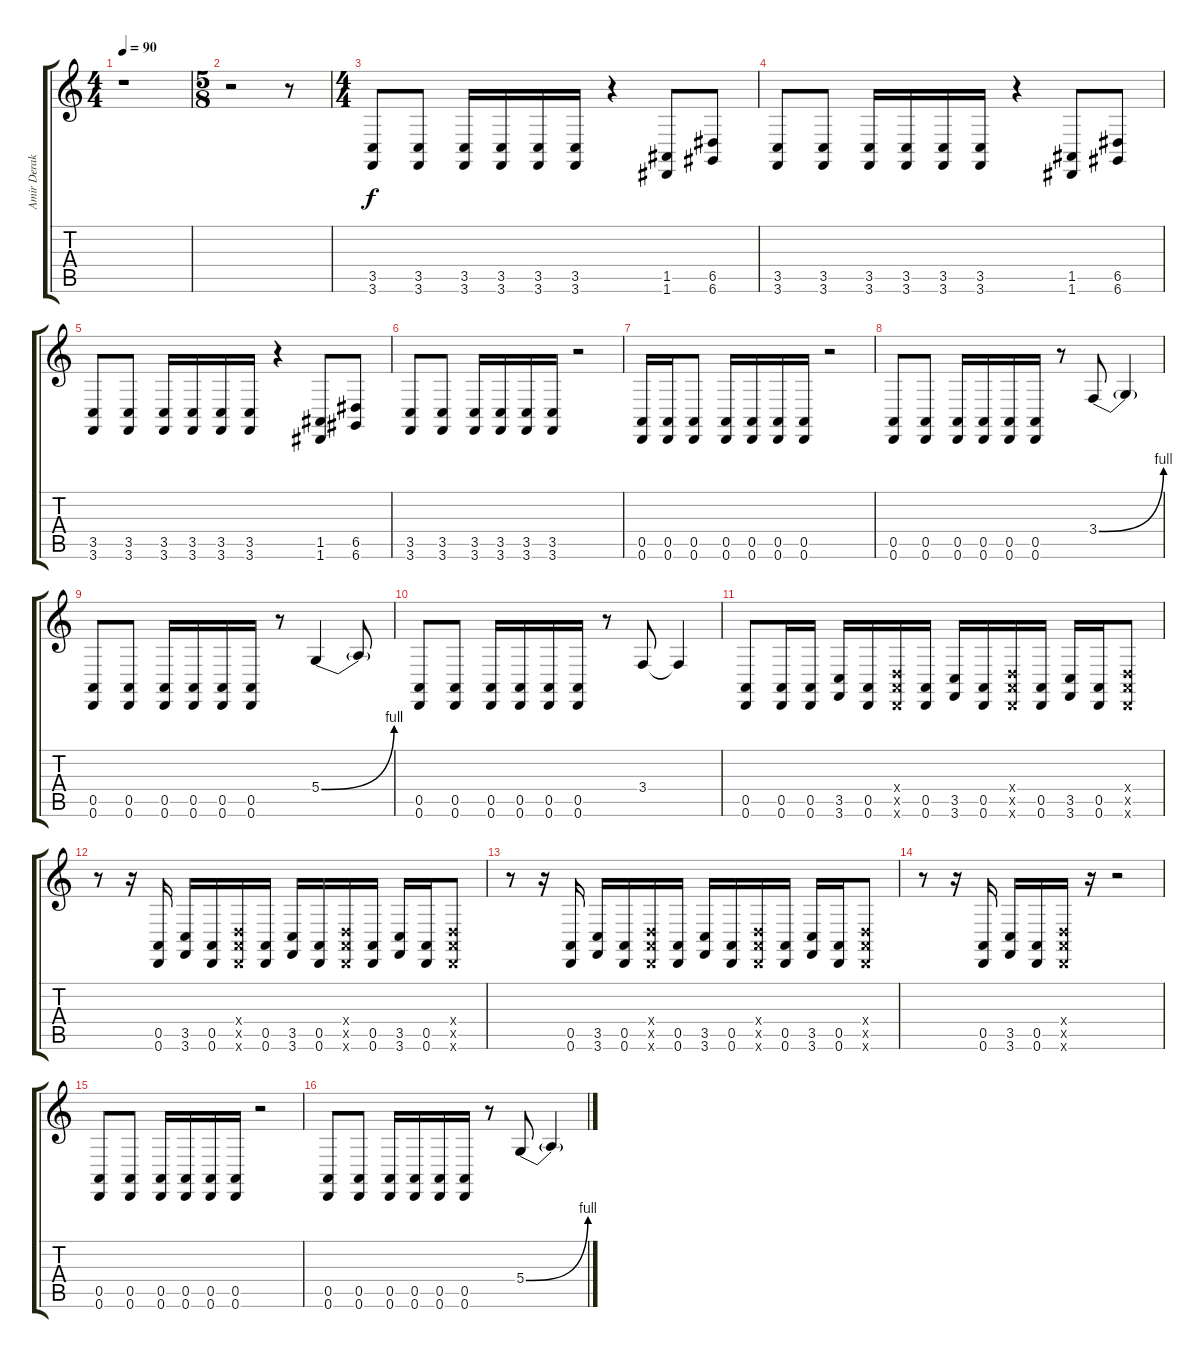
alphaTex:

\track ("Amir Derakh (Synth. Guitar)" "Amir Derak") {instrument lead2sawtooth}
\staff {score tabs}
\tuning (E4 B3 G3 D3 A2 D2) {hide}
\ts (4 4)
\tempo 90
\clef g2
\ks c
r.1{dy f instrument lead2sawtooth} |
\ts (5 8)
r.2 r.8 |
\ts (4 4)
(3.5 3.6).8 (3.5 3.6).8 (3.5 3.6).16 (3.5 3.6).16 (3.5 3.6).16 (3.5 3.6).16 r.4 (1.5 1.6).8 (6.5 6.6).8 |
(3.5 3.6).8 (3.5 3.6).8 (3.5 3.6).16 (3.5 3.6).16 (3.5 3.6).16 (3.5 3.6).16 r.4 (1.5 1.6).8 (6.5 6.6).8 |
(3.5 3.6).8 (3.5 3.6).8 (3.5 3.6).16 (3.5 3.6).16 (3.5 3.6).16 (3.5 3.6).16 r.4 (1.5 1.6).8 (6.5 6.6).8 |
(3.5 3.6).8 (3.5 3.6).8 (3.5 3.6).16 (3.5 3.6).16 (3.5 3.6).16 (3.5 3.6).16 r.2 |
(0.5 0.6).16 (0.5 0.6).16 (0.5 0.6).8 (0.5 0.6).16 (0.5 0.6).16 (0.5 0.6).16 (0.5 0.6).16 r.2 |
(0.5 0.6).8 (0.5 0.6).8 (0.5 0.6).16 (0.5 0.6).16 (0.5 0.6).16 (0.5 0.6).16 r.8 3.4{be (bend 0 0 60 4)}.8 3.4{t}.4 |
(0.5 0.6).8 (0.5 0.6).8 (0.5 0.6).16 (0.5 0.6).16 (0.5 0.6).16 (0.5 0.6).16 r.8 5.4{be (bend 0 0 60 4)}.4 5.4{t}.8 |
(0.5 0.6).8 (0.5 0.6).8 (0.5 0.6).16 (0.5 0.6).16 (0.5 0.6).16 (0.5 0.6).16 r.8 3.4.8 3.4{t}.4 |
(0.5 0.6).8 (0.5 0.6).16 (0.5 0.6).16 (3.5 3.6).16 (0.5 0.6).16 (0.4{x} 0.5{x} 0.6{x}).16 (0.5 0.6).16 (3.5 3.6).16 (0.5 0.6).16 (0.4{x} 0.5{x} 0.6{x}).16 (0.5 0.6).16 (3.5 3.6).16 (0.5 0.6).16 (0.4{x} 0.5{x} 0.6{x}).8 |
r.8 r.16 (0.5 0.6).16 (3.5 3.6).16 (0.5 0.6).16 (0.4{x} 0.5{x} 0.6{x}).16 (0.5 0.6).16 (3.5 3.6).16 (0.5 0.6).16 (0.4{x} 0.5{x} 0.6{x}).16 (0.5 0.6).16 (3.5 3.6).16 (0.5 0.6).16 (0.4{x} 0.5{x} 0.6{x}).8 |
r.8 r.16 (0.5 0.6).16 (3.5 3.6).16 (0.5 0.6).16 (0.4{x} 0.5{x} 0.6{x}).16 (0.5 0.6).16 (3.5 3.6).16 (0.5 0.6).16 (0.4{x} 0.5{x} 0.6{x}).16 (0.5 0.6).16 (3.5 3.6).16 (0.5 0.6).16 (0.4{x} 0.5{x} 0.6{x}).8 |
r.8 r.16 (0.5 0.6).16 (3.5 3.6).16 (0.5 0.6).16 (0.4{x} 0.5{x} 0.6{x}).16 r.16 r.2 |
(0.5 0.6).8 (0.5 0.6).8 (0.5 0.6).16 (0.5 0.6).16 (0.5 0.6).16 (0.5 0.6).16 r.2 |
(0.5 0.6).8 (0.5 0.6).8 (0.5 0.6).16 (0.5 0.6).16 (0.5 0.6).16 (0.5 0.6).16 r.8 5.4{be (bend 0 0 60 4)}.8 5.4{t}.4
